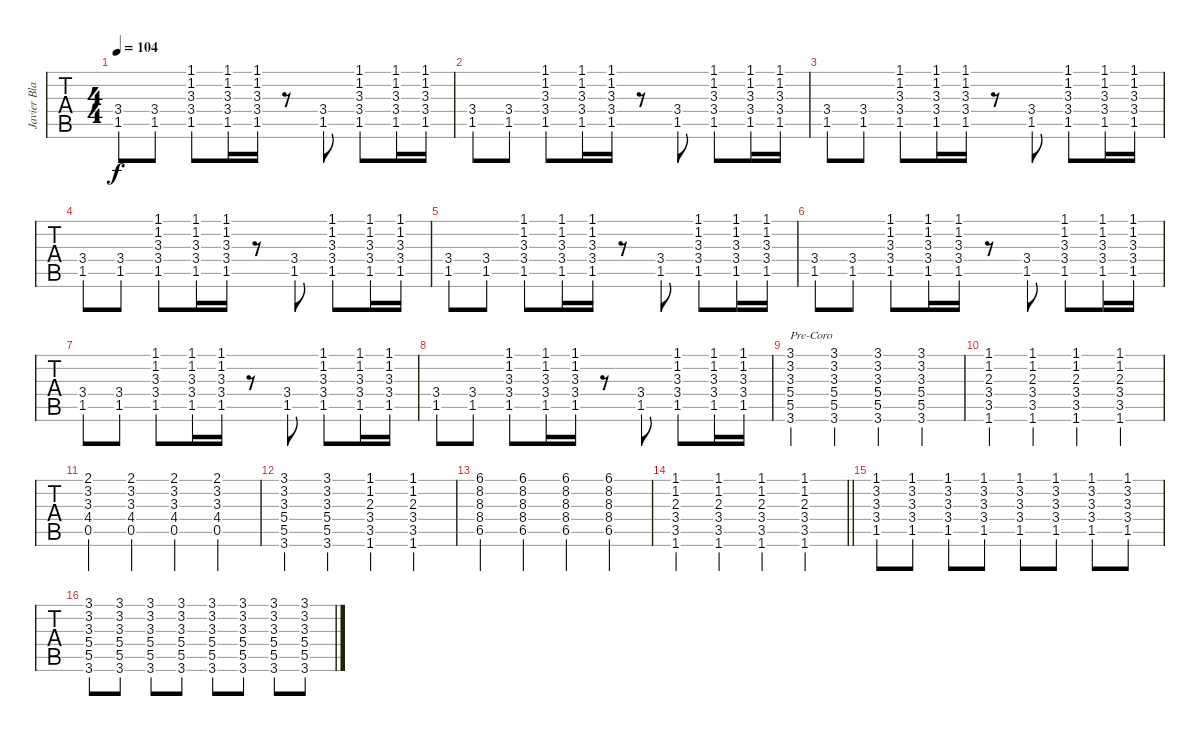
\track ("Javier Blake " "Javier Bla") {instrument acousticguitarsteel}
\staff {tabs}
\tuning (E4 B3 G3 D3 A2 E2) {hide}
\ts (4 4)
\tempo 104
\clef g2
\ks c
(3.4 1.5).8{dy f} (3.4 1.5).8 (1.1 1.2 3.3 3.4 1.5).8 (1.1 1.2 3.3 3.4 1.5).16 (1.1 1.2 3.3 3.4 1.5).16 r.8 (3.4 1.5).8 (1.1 1.2 3.3 3.4 1.5).8 (1.1 1.2 3.3 3.4 1.5).16 (1.1 1.2 3.3 3.4 1.5).16 |
(3.4 1.5).8 (3.4 1.5).8 (1.1 1.2 3.3 3.4 1.5).8 (1.1 1.2 3.3 3.4 1.5).16 (1.1 1.2 3.3 3.4 1.5).16 r.8 (3.4 1.5).8 (1.1 1.2 3.3 3.4 1.5).8 (1.1 1.2 3.3 3.4 1.5).16 (1.1 1.2 3.3 3.4 1.5).16 |
(3.4 1.5).8 (3.4 1.5).8 (1.1 1.2 3.3 3.4 1.5).8 (1.1 1.2 3.3 3.4 1.5).16 (1.1 1.2 3.3 3.4 1.5).16 r.8 (3.4 1.5).8 (1.1 1.2 3.3 3.4 1.5).8 (1.1 1.2 3.3 3.4 1.5).16 (1.1 1.2 3.3 3.4 1.5).16 |
(3.4 1.5).8 (3.4 1.5).8 (1.1 1.2 3.3 3.4 1.5).8 (1.1 1.2 3.3 3.4 1.5).16 (1.1 1.2 3.3 3.4 1.5).16 r.8 (3.4 1.5).8 (1.1 1.2 3.3 3.4 1.5).8 (1.1 1.2 3.3 3.4 1.5).16 (1.1 1.2 3.3 3.4 1.5).16 |
(3.4 1.5).8 (3.4 1.5).8 (1.1 1.2 3.3 3.4 1.5).8 (1.1 1.2 3.3 3.4 1.5).16 (1.1 1.2 3.3 3.4 1.5).16 r.8 (3.4 1.5).8 (1.1 1.2 3.3 3.4 1.5).8 (1.1 1.2 3.3 3.4 1.5).16 (1.1 1.2 3.3 3.4 1.5).16 |
(3.4 1.5).8 (3.4 1.5).8 (1.1 1.2 3.3 3.4 1.5).8 (1.1 1.2 3.3 3.4 1.5).16 (1.1 1.2 3.3 3.4 1.5).16 r.8 (3.4 1.5).8 (1.1 1.2 3.3 3.4 1.5).8 (1.1 1.2 3.3 3.4 1.5).16 (1.1 1.2 3.3 3.4 1.5).16 |
(3.4 1.5).8 (3.4 1.5).8 (1.1 1.2 3.3 3.4 1.5).8 (1.1 1.2 3.3 3.4 1.5).16 (1.1 1.2 3.3 3.4 1.5).16 r.8 (3.4 1.5).8 (1.1 1.2 3.3 3.4 1.5).8 (1.1 1.2 3.3 3.4 1.5).16 (1.1 1.2 3.3 3.4 1.5).16 |
(3.4 1.5).8 (3.4 1.5).8 (1.1 1.2 3.3 3.4 1.5).8 (1.1 1.2 3.3 3.4 1.5).16 (1.1 1.2 3.3 3.4 1.5).16 r.8 (3.4 1.5).8 (1.1 1.2 3.3 3.4 1.5).8 (1.1 1.2 3.3 3.4 1.5).16 (1.1 1.2 3.3 3.4 1.5).16 |
(3.1{st} 3.2{st} 3.3{st} 5.4{st} 5.5{st} 3.6{st}).4{txt "Pre-Coro"} (3.1{st} 3.2{st} 3.3{st} 5.4{st} 5.5{st} 3.6{st}).4 (3.1{st} 3.2{st} 3.3{st} 5.4{st} 5.5{st} 3.6{st}).4 (3.1{st} 3.2{st} 3.3{st} 5.4{st} 5.5{st} 3.6{st}).4 |
(1.1{st} 1.2{st} 2.3{st} 3.4{st} 3.5{st} 1.6{st}).4 (1.1{st} 1.2{st} 2.3{st} 3.4{st} 3.5{st} 1.6{st}).4 (1.1{st} 1.2{st} 2.3{st} 3.4{st} 3.5{st} 1.6{st}).4 (1.1{st} 1.2{st} 2.3{st} 3.4{st} 3.5{st} 1.6{st}).4 |
(2.1{st} 3.2{st} 3.3{st} 4.4{st} 0.5{st}).4 (2.1{st} 3.2{st} 3.3{st} 4.4{st} 0.5{st}).4 (2.1{st} 3.2{st} 3.3{st} 4.4{st} 0.5{st}).4 (2.1{st} 3.2{st} 3.3{st} 4.4{st} 0.5{st}).4 |
(3.1{st} 3.2{st} 3.3{st} 5.4{st} 5.5{st} 3.6{st}).4 (3.1{st} 3.2{st} 3.3{st} 5.4{st} 5.5{st} 3.6{st}).4 (1.1{st} 1.2{st} 2.3{st} 3.4{st} 3.5{st} 1.6{st}).4 (1.1{st} 1.2{st} 2.3{st} 3.4{st} 3.5{st} 1.6{st}).4 |
(6.1{st} 8.2{st} 8.3{st} 8.4{st} 6.5{st}).4 (6.1{st} 8.2{st} 8.3{st} 8.4{st} 6.5{st}).4 (6.1{st} 8.2{st} 8.3{st} 8.4{st} 6.5{st}).4 (6.1{st} 8.2{st} 8.3{st} 8.4{st} 6.5{st}).4 |
\barLineRight lightlight
(1.1{st} 1.2{st} 2.3{st} 3.4{st} 3.5{st} 1.6{st}).4 (1.1{st} 1.2{st} 2.3{st} 3.4{st} 3.5{st} 1.6{st}).4 (1.1{st} 1.2{st} 2.3{st} 3.4{st} 3.5{st} 1.6{st}).4 (1.1{st} 1.2{st} 2.3{st} 3.4{st} 3.5{st} 1.6{st}).4 |
(1.1 3.2 3.3 3.4 1.5).8 (1.1 3.2 3.3 3.4 1.5).8 (1.1 3.2 3.3 3.4 1.5).8 (1.1 3.2 3.3 3.4 1.5).8 (1.1 3.2 3.3 3.4 1.5).8 (1.1 3.2 3.3 3.4 1.5).8 (1.1 3.2 3.3 3.4 1.5).8 (1.1 3.2 3.3 3.4 1.5).8 |
(3.1 3.2 3.3 5.4 5.5 3.6).8 (3.1 3.2 3.3 5.4 5.5 3.6).8 (3.1 3.2 3.3 5.4 5.5 3.6).8 (3.1 3.2 3.3 5.4 5.5 3.6).8 (3.1 3.2 3.3 5.4 5.5 3.6).8 (3.1 3.2 3.3 5.4 5.5 3.6).8 (3.1 3.2 3.3 5.4 5.5 3.6).8 (3.1 3.2 3.3 5.4 5.5 3.6).8
